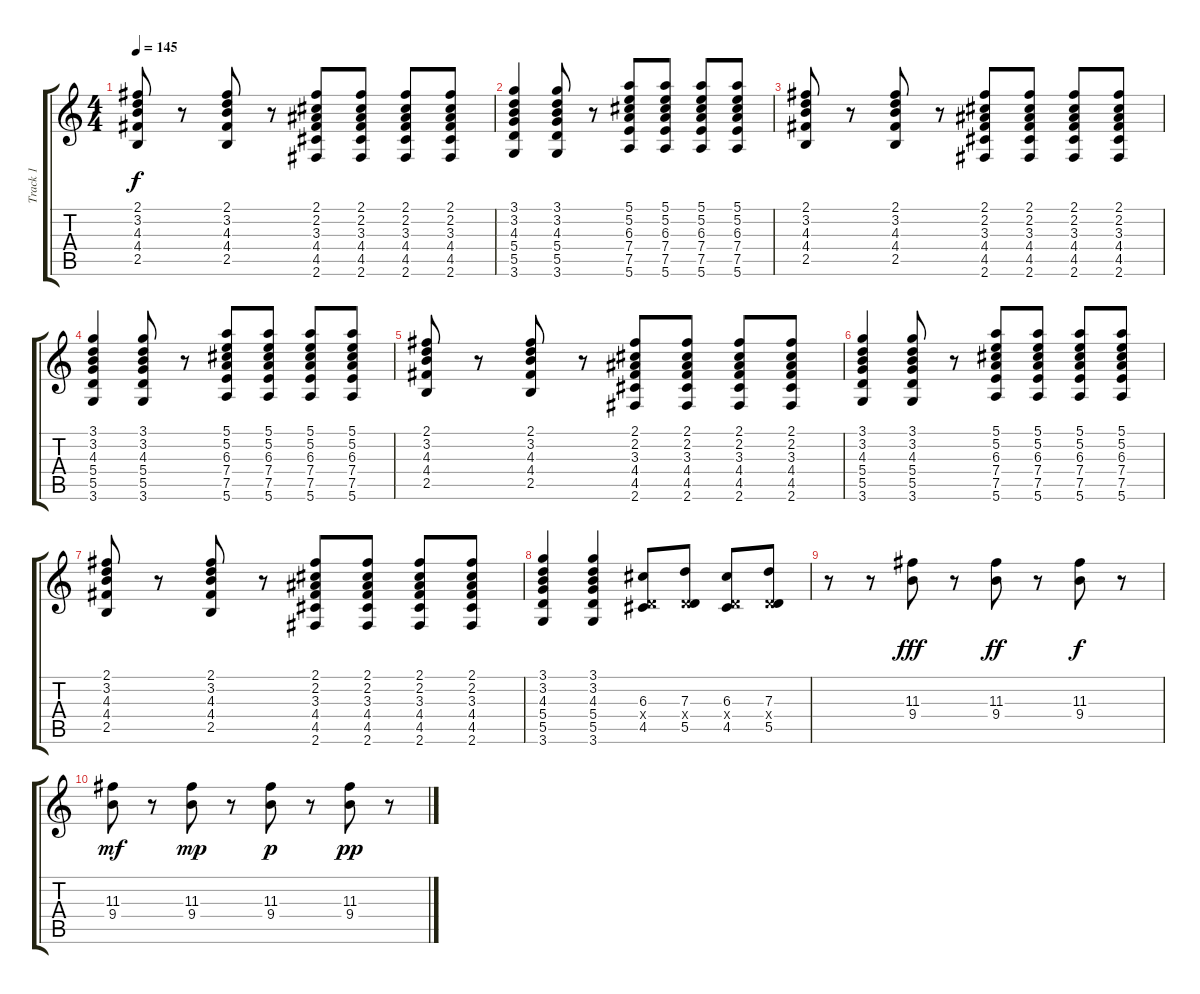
\track ("Track 1" "Track 1") {instrument distortionguitar}
\staff {score tabs}
\tuning (E4 B3 G3 D3 A2 E2) {hide}
\ts (4 4)
\tempo 145
\clef g2
\ks c
(2.1 3.2 4.3 4.4 2.5).8{dy f} r.8 (2.1 3.2 4.3 4.4 2.5).8 r.8 (2.1 2.2 3.3 4.4 4.5 2.6).8 (2.1 2.2 3.3 4.4 4.5 2.6).8 (2.1 2.2 3.3 4.4 4.5 2.6).8 (2.1 2.2 3.3 4.4 4.5 2.6).8 |
(3.1 3.2 4.3 5.4 5.5 3.6).4 (3.1 3.2 4.3 5.4 5.5 3.6).8 r.8 (5.1 5.2 6.3 7.4 7.5 5.6).8 (5.1 5.2 6.3 7.4 7.5 5.6).8 (5.1 5.2 6.3 7.4 7.5 5.6).8 (5.1 5.2 6.3 7.4 7.5 5.6).8 |
(2.1 3.2 4.3 4.4 2.5).8 r.8 (2.1 3.2 4.3 4.4 2.5).8 r.8 (2.1 2.2 3.3 4.4 4.5 2.6).8 (2.1 2.2 3.3 4.4 4.5 2.6).8 (2.1 2.2 3.3 4.4 4.5 2.6).8 (2.1 2.2 3.3 4.4 4.5 2.6).8 |
(3.1 3.2 4.3 5.4 5.5 3.6).4 (3.1 3.2 4.3 5.4 5.5 3.6).8 r.8 (5.1 5.2 6.3 7.4 7.5 5.6).8 (5.1 5.2 6.3 7.4 7.5 5.6).8 (5.1 5.2 6.3 7.4 7.5 5.6).8 (5.1 5.2 6.3 7.4 7.5 5.6).8 |
(2.1 3.2 4.3 4.4 2.5).8 r.8 (2.1 3.2 4.3 4.4 2.5).8 r.8 (2.1 2.2 3.3 4.4 4.5 2.6).8 (2.1 2.2 3.3 4.4 4.5 2.6).8 (2.1 2.2 3.3 4.4 4.5 2.6).8 (2.1 2.2 3.3 4.4 4.5 2.6).8 |
(3.1 3.2 4.3 5.4 5.5 3.6).4 (3.1 3.2 4.3 5.4 5.5 3.6).8 r.8 (5.1 5.2 6.3 7.4 7.5 5.6).8 (5.1 5.2 6.3 7.4 7.5 5.6).8 (5.1 5.2 6.3 7.4 7.5 5.6).8 (5.1 5.2 6.3 7.4 7.5 5.6).8 |
(2.1 3.2 4.3 4.4 2.5).8 r.8 (2.1 3.2 4.3 4.4 2.5).8 r.8 (2.1 2.2 3.3 4.4 4.5 2.6).8 (2.1 2.2 3.3 4.4 4.5 2.6).8 (2.1 2.2 3.3 4.4 4.5 2.6).8 (2.1 2.2 3.3 4.4 4.5 2.6).8 |
(3.1 3.2 4.3 5.4 5.5 3.6).4 (3.1 3.2 4.3 5.4 5.5 3.6).4 (6.3 0.4{x} 4.5).8 (7.3 0.4{x} 5.5).8 (6.3 0.4{x} 4.5).8 (7.3 0.4{x} 5.5).8 |
r.8 r.8 (11.3 9.4).8{dy fff} r.8 (11.3 9.4).8{dy ff} r.8 (11.3 9.4).8{dy f} r.8 |
(11.3 9.4).8{dy mf} r.8 (11.3 9.4).8{dy mp} r.8 (11.3 9.4).8{dy p} r.8 (11.3 9.4).8{dy pp} r.8
